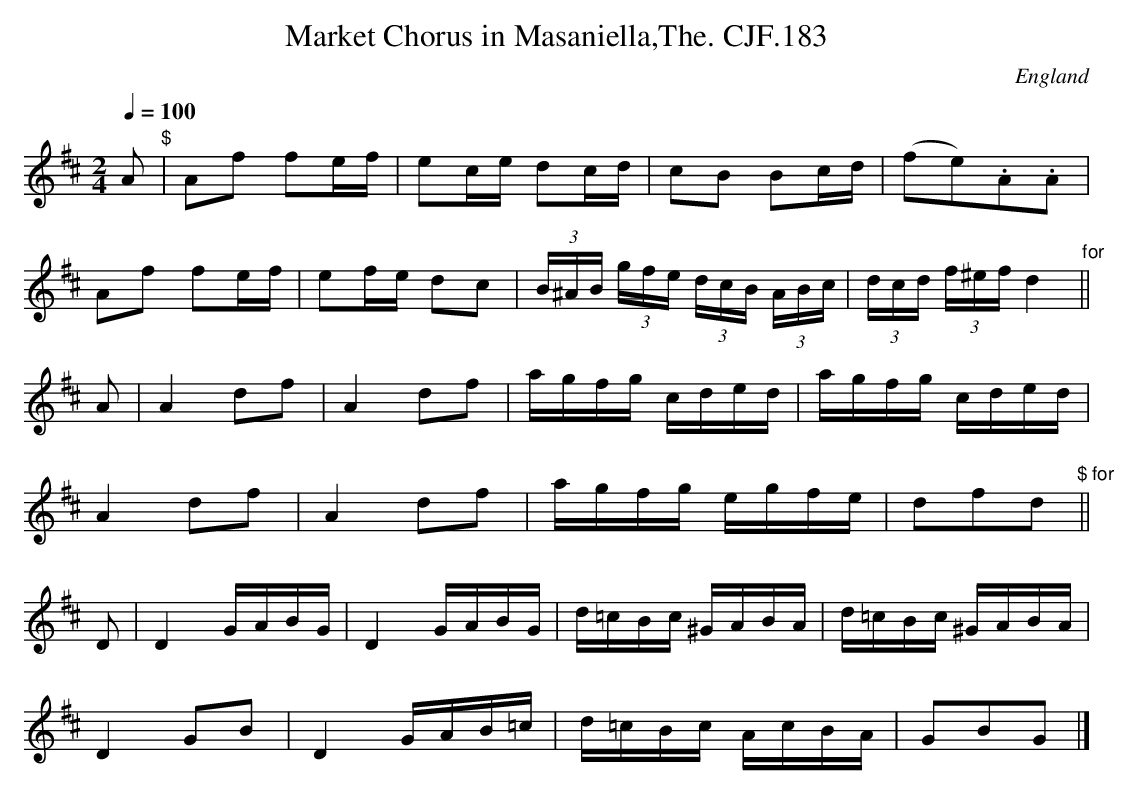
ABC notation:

X:1
T:Market Chorus in Masaniella,The. CJF.183
O:England
M:2/4
L:1/16
Q:1/4=100
K:D major
A2"$"|A2f2 f2ef|e2ce d2cd|c2B2 B2cd|(f2e2).A2.A2|!
A2f2 f2ef|e2fe d2c2|\
(3B^AB (3gfe (3dcB (3ABc| (3dcd (3f^ef d4" for"||!
A2|A4d2f2|A4d2f2|agfg cded|agfg cded|!
A4d2f2|A4d2f2|agfg egfe|d2f2d2"$ for"||!
D2|D4GABG|D4GABG|d=cBc ^GABA|d=cBc ^GABA|!
D4G2B2|D4GAB=c|d=cBc AcBA|G2B2G2|]
